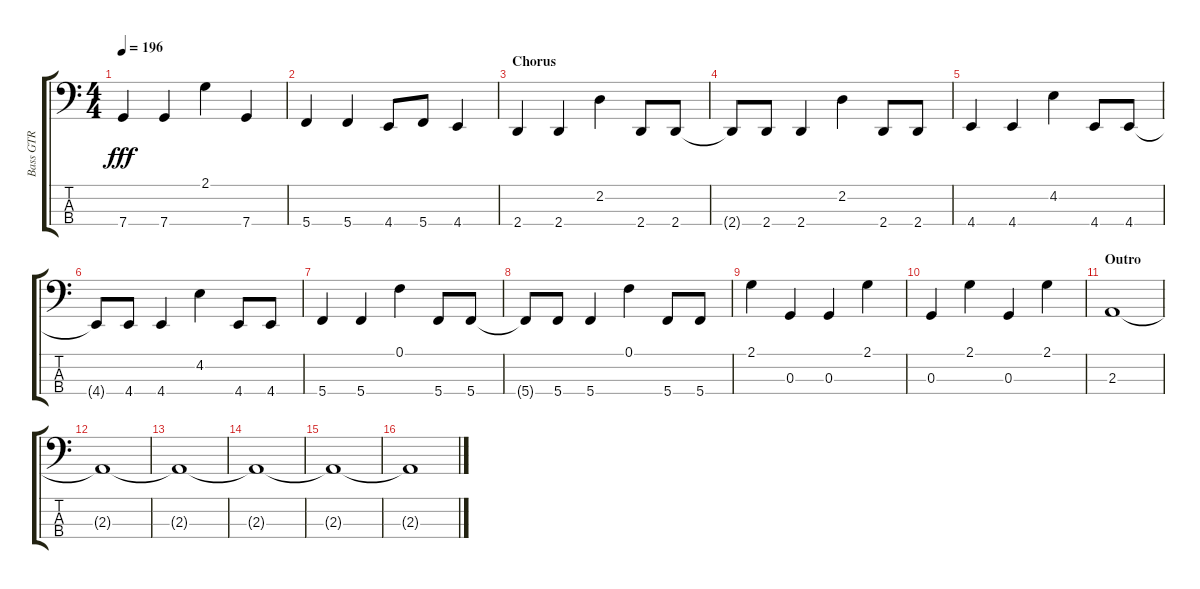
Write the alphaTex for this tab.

\track ("Bass GTR" "Bass GTR") {instrument electricbassfinger}
\staff {score tabs}
\tuning (F2 C2 G1 C1) {hide}
\ts (4 4)
\tempo 196
\clef f4
\ks aminor
7.4.4{dy fff} 7.4.4 2.1.4 7.4.4 |
5.4.4 5.4.4 4.4.8 5.4.8 4.4.4 |
\section ("" "Chorus")
2.4.4 2.4.4 2.2.4 2.4.8 2.4.8 |
2.4{t}.8 2.4.8 2.4.4 2.2.4 2.4.8 2.4.8 |
4.4.4 4.4.4 4.2.4 4.4.8 4.4.8 |
4.4{t}.8 4.4.8 4.4.4 4.2.4 4.4.8 4.4.8 |
5.4.4 5.4.4 0.1.4 5.4.8 5.4.8 |
5.4{t}.8 5.4.8 5.4.4 0.1.4 5.4.8 5.4.8 |
2.1.4 0.3.4 0.3.4 2.1.4 |
0.3.4 2.1.4 0.3.4 2.1.4 |
\section ("" "Outro")
2.3.1 |
2.3{t}.1 |
2.3{t}.1 |
2.3{t}.1 |
2.3{t}.1 |
2.3{t}.1
